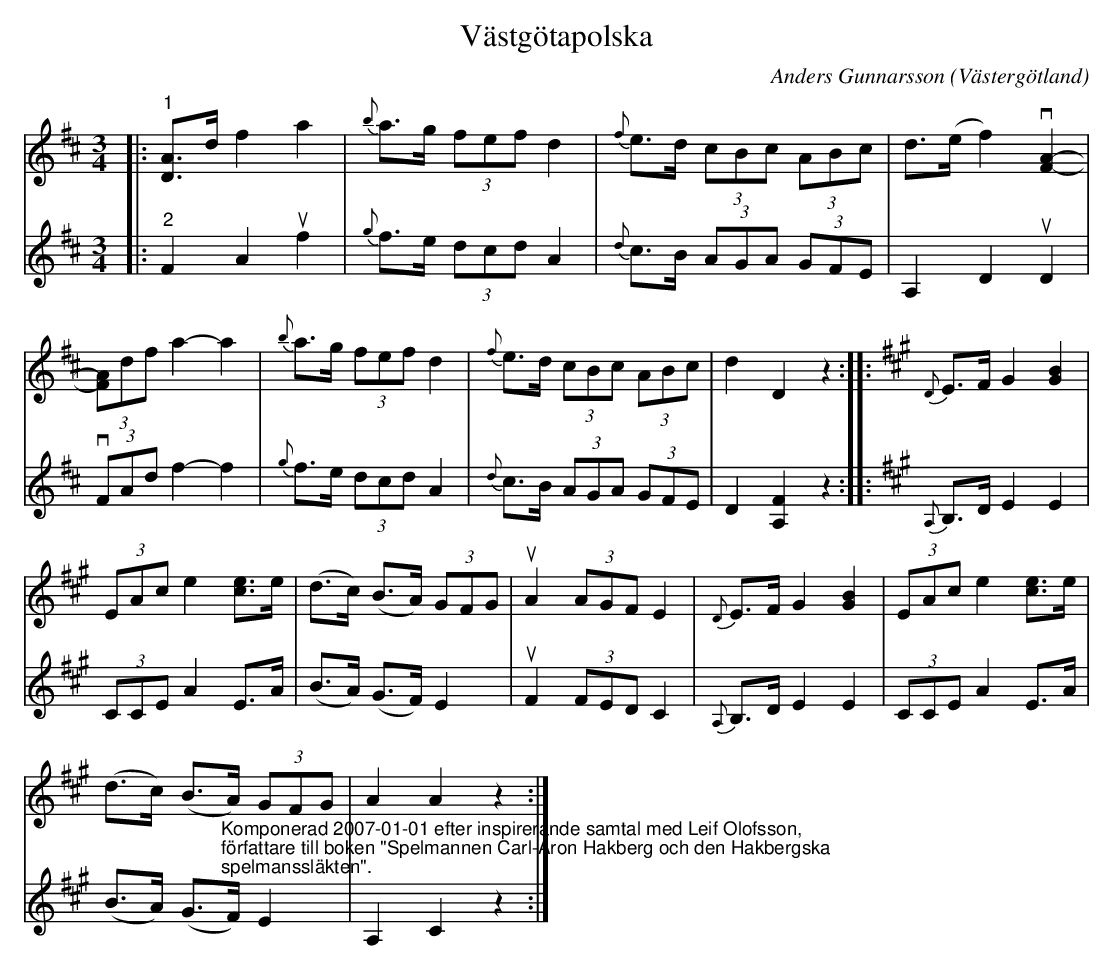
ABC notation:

X:1
T:Västgötapolska
C:Anders Gunnarsson
O:Västergötland
L:1/8
M:3/4
K:D
V:1
|:"^1" [DA]>d f2 a2 |{b} a>g (3fef d2 |{f} e>d (3cBc (3ABc | d>(e f2)v [FA]2- |
(3[FA]df a2- a2 |{b} a>g (3fef d2 |{f} e>d (3cBc (3ABc | d2 D2 z2 ::[K:A]{D} E>F G2 [GB]2 |
(3EAc e2 [ce]>e | (d>c) (B>A) (3GFG |u A2 (3AGF E2 |{D} E>F G2 [GB]2 | (3EAc e2 [ce]>e |
(d>c) (B>A) (3GFG | A2 A2 z2 :|
V:2
|:"^2" F2 A2u f2 |{g} f>e (3dcd A2 |{d} c>B (3AGA (3GFE | A,2 D2u D2 |v (3FAd f2- f2 |
{g} f>e (3dcd A2 |{d} c>B (3AGA (3GFE | D2 [A,F]2 z2 ::[K:A]{A,} B,>D E2 E2 | (3CCE A2 E>A |
(B>A) (G>F) E2 |u F2 (3FED C2 |{A,} B,>D E2 E2 | (3CCE A2 E>A |
(B>A) (G>"^Komponerad 2007-01-01 efter inspirerande samtal med Leif Olofsson,""^författare till boken \"Spelmannen Carl-Aron Hakberg och den Hakbergska""^spelmanssläkten\"."F) E2 |
A,2 C2 z2 :|
